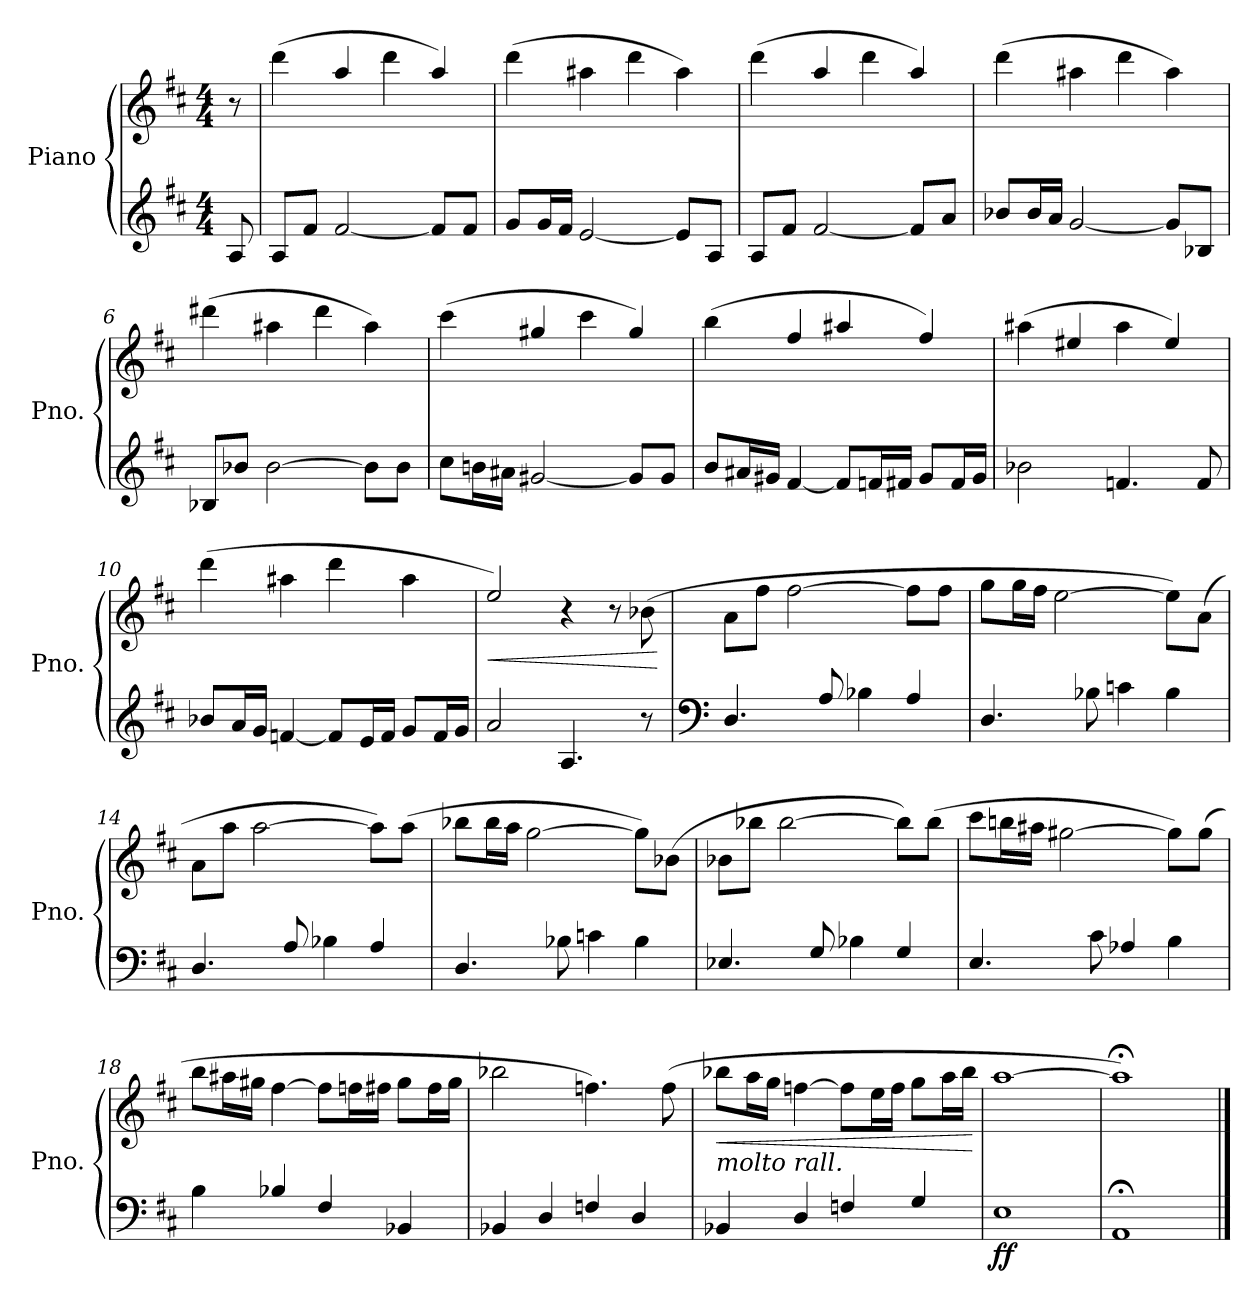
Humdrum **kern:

**kern	**kern	**dynam
*part1	*part1	*part1
*staff2	*staff1	*staff1/2
*I"Piano	*	*
*I'Pno.	*	*
*clefG2	*clefG2	*
*k[f#c#]	*k[f#c#]	*
*D:	*D:	*
*M4/4	*M4/4	*
*MM60	*MM60	*
=1	=1	=1
!	!	!LO:DY:b=2
!	!	!LO:DY:n=1:b
8A/	8r	mp p
=2	=2	=2
8A/L	(>4ddd\	.
8f#/J	.	.
[2f#/	4aa/	.
.	4ddd\	.
8f#/L]	4aa/)	.
8f#/J	.	.
=3	=3	=3
8g/L	(>4ddd\	.
16g/L	.	.
16f#/JJ	.	.
[2e/	4aa#X\	.
.	4ddd\	.
8e/L]	4aa#\)	.
8A/J	.	.
=4	=4	=4
8A/L	(>4ddd\	.
8f#/J	.	.
[2f#/	4aa/	.
.	4ddd\	.
8f#/L]	4aa/)	.
8a/J	.	.
=5	=5	=5
8b-X/L	(>4ddd\	.
16b-/L	.	.
16a/JJ	.	.
[2g/	4aa#X\	.
.	4ddd\	.
8g/L]	4aa#\)	.
8B-X/J	.	.
=6	=6	=6
8B-X/L	(>4ddd#X\	.
8b-X/J	.	.
[2b-\	4aa#X\	.
.	4ddd#\	.
8b-\L]	4aa#\)	.
8b-\J	.	.
=7	=7	=7
8cc#\L	(>4ccc#\	.
16bn\L	.	.
16a#X\JJ	.	.
[2g#X/	4gg#X/	.
.	4ccc#\	.
8g#/L]	4gg#/)	.
8g#/J	.	.
=8	=8	=8
8b/L	(>4bb\	.
16a#X/L	.	.
16g#X/JJ	.	.
[4f#/	4ff#/	.
8f#/L]	4aa#X/	.
16fn/L	.	.
16f#X/JJ	.	.
8g#/L	4ff#/)	.
16f#/L	.	.
16g#/JJ	.	.
=9	=9	=9
2b-X\	(>4aa#X\	.
.	4ee#X/	.
4.fn/	4aa#\	.
.	4ee#/)	.
8f/	.	.
=10	=10	=10
8b-X/L	(>4ddd\	.
16a/L	.	.
16g/JJ	.	.
[4fn/	4aa#X\	.
8f/L]	4ddd\	.
16e/L	.	.
16f/JJ	.	.
8g/L	4aa#\	.
16f/L	.	.
16g/JJ	.	.
=11	=11	=11
!	!	!LO:HP:b
2a/	2ee/)	<
4.A/	4r	.
.	8r	.
8r	(>8b-X\	.
.	.	[
=12	=12	=12
*clefF4	*	*
!	!	!LO:DY:b=2
!	!	!LO:DY:n=1:b
4.D/	8a\L	mf mf
.	8ff#\J	.
.	[2ff#\	.
8A/	.	.
4B-X\	.	.
4A/	8ff#\L]	.
.	8ff#\J	.
=13	=13	=13
4.D/	8gg\L	.
.	16gg\L	.
.	16ff#\JJ	.
.	[2ee\	.
8B-X\	.	.
4cn\	.	.
4B-\	8ee\L])	.
.	(>8a\J	.
=14	=14	=14
4.D/	8a\L	.
.	8aa\J	.
.	[2aa\	.
8A/	.	.
4B-X\	.	.
4A/	8aa\L])	.
.	(>8aa\J	.
=15	=15	=15
4.D/	8bb-X\L	.
.	16bb-\L	.
.	16aa\JJ	.
.	[2gg\	.
8B-X\	.	.
4cn\	.	.
4B-\	8gg\L])	.
.	(>8b-X\J	.
=16	=16	=16
4.E-X/	8b-X\L	.
.	8bb-X\J	.
.	[2bb-\	.
8G/	.	.
4B-X\	.	.
4G/	8bb-\L])	.
.	(>8bb-\J	.
=17	=17	=17
4.E/	8ccc#\L	.
.	16bbn\L	.
.	16aa#X\JJ	.
.	[2gg#X\	.
8c#\	.	.
4A-X/	.	.
4B\	8gg#\L])	.
.	(>8gg#\J	.
=18	=18	=18
4B\	8bb\L	.
.	16aa#X\L	.
.	16gg#X\JJ	.
4B-X/	[4ff#\	.
4F#/	8ff#\L]	.
.	16ffn\L	.
.	16ff#X\JJ	.
4BB-X/	8gg#\L	.
.	16ff#\L	.
.	16gg#\JJ	.
=19	=19	=19
4BB-X/	2bb-X\	.
4D/	.	.
4Fn/	4.ffn\)	.
4D/	.	.
.	(>8ff\	.
=20	=20	=20
!	!LO:TX:b:i:t=molto rall.	!
!	!	!LO:HP:b
4BB-X/	8bb-X\L	<
.	16aa\L	.
.	16gg\JJ	.
4D/	[4ffn\	.
4Fn/	8ff\L]	.
.	16ee\L	.
.	16ff\JJ	.
4G/	8gg\L	.
.	16aa\L	.
.	16bb-\JJ	.
.	.	[
=21	=21	=21
!	!	!LO:DY:b=2
!	!	!LO:DY:n=1:b
1E	[1aa	f f
=22	=22	=22
1AA;<	1aa;<])	.
==	==	==
*-	*-	*-
